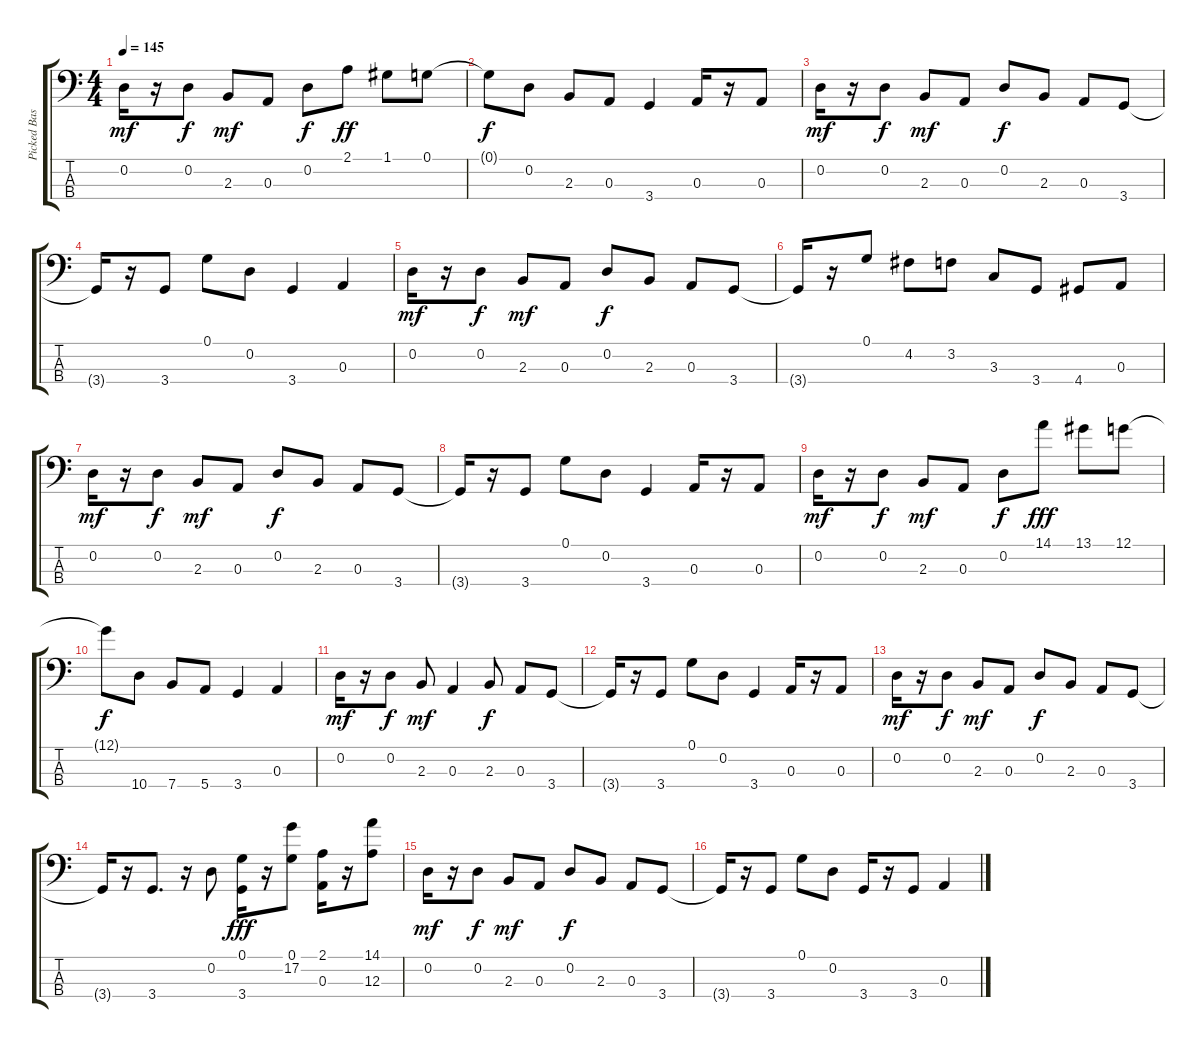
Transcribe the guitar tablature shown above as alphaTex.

\track ("Picked Bass" "Picked Bas") {instrument electricbasspick}
\staff {score tabs}
\tuning (G2 D2 A1 E1) {hide}
\ts (4 4)
\tempo 145
\clef f4
\ks c
0.2.16{dy mf} r.16 0.2.8{dy f} 2.3.8{dy mf} 0.3.8 0.2.8{dy f} 2.1.8{dy ff} 1.1.8 0.1.8 |
0.1{t}.8{dy f} 0.2.8 2.3.8 0.3.8 3.4.4 0.3.16 r.16 0.3.8 |
0.2.16{dy mf} r.16 0.2.8{dy f} 2.3.8{dy mf} 0.3.8 0.2.8{dy f} 2.3.8 0.3.8 3.4.8 |
3.4{t}.16 r.16 3.4.8 0.1.8 0.2.8 3.4.4 0.3.4 |
0.2.16{dy mf} r.16 0.2.8{dy f} 2.3.8{dy mf} 0.3.8 0.2.8{dy f} 2.3.8 0.3.8 3.4.8 |
3.4{t}.16 r.16 0.1.8 4.2.8 3.2.8 3.3.8 3.4.8 4.4.8 0.3.8 |
0.2.16{dy mf} r.16 0.2.8{dy f} 2.3.8{dy mf} 0.3.8 0.2.8{dy f} 2.3.8 0.3.8 3.4.8 |
3.4{t}.16 r.16 3.4.8 0.1.8 0.2.8 3.4.4 0.3.16 r.16 0.3.8 |
0.2.16{dy mf} r.16 0.2.8{dy f} 2.3.8{dy mf} 0.3.8 0.2.8{dy f} 14.1.8{dy fff} 13.1.8 12.1.8 |
12.1{t}.8{dy f} 10.4.8 7.4.8 5.4.8 3.4.4 0.3.4 |
0.2.16{dy mf} r.16 0.2.8{dy f} 2.3.8{dy mf} 0.3.4 2.3.8{dy f} 0.3.8 3.4.8 |
3.4{t}.16 r.16 3.4.8 0.1.8 0.2.8 3.4.4 0.3.16 r.16 0.3.8 |
0.2.16{dy mf} r.16 0.2.8{dy f} 2.3.8{dy mf} 0.3.8 0.2.8{dy f} 2.3.8 0.3.8 3.4.8 |
3.4{t}.16 r.16 3.4.8{d} r.16 0.2.8 (0.1 3.4).16{dy fff} r.16 (0.1 17.2).8 (2.1 0.3).16 r.16 (14.1 12.3).8 |
0.2.16{dy mf} r.16 0.2.8{dy f} 2.3.8{dy mf} 0.3.8 0.2.8{dy f} 2.3.8 0.3.8 3.4.8 |
3.4{t}.16 r.16 3.4.8 0.1.8 0.2.8 3.4.16 r.16 3.4.8 0.3.4
